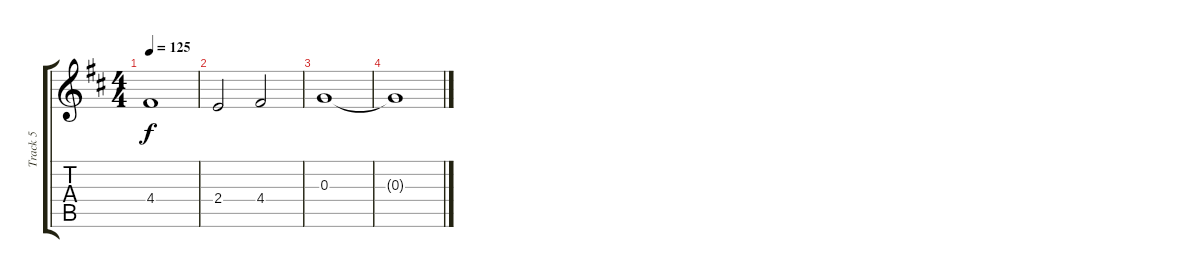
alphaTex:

\track ("Track 5" "Track 5") {instrument acousticguitarnylon}
\staff {score tabs}
\tuning (E4 B3 G3 D3 A2 E2) {hide}
\ts (4 4)
\tempo 125
\clef g2
\ks d
4.4.1{dy f} |
2.4.2 4.4.2 |
0.3.1 |
0.3{t}.1
